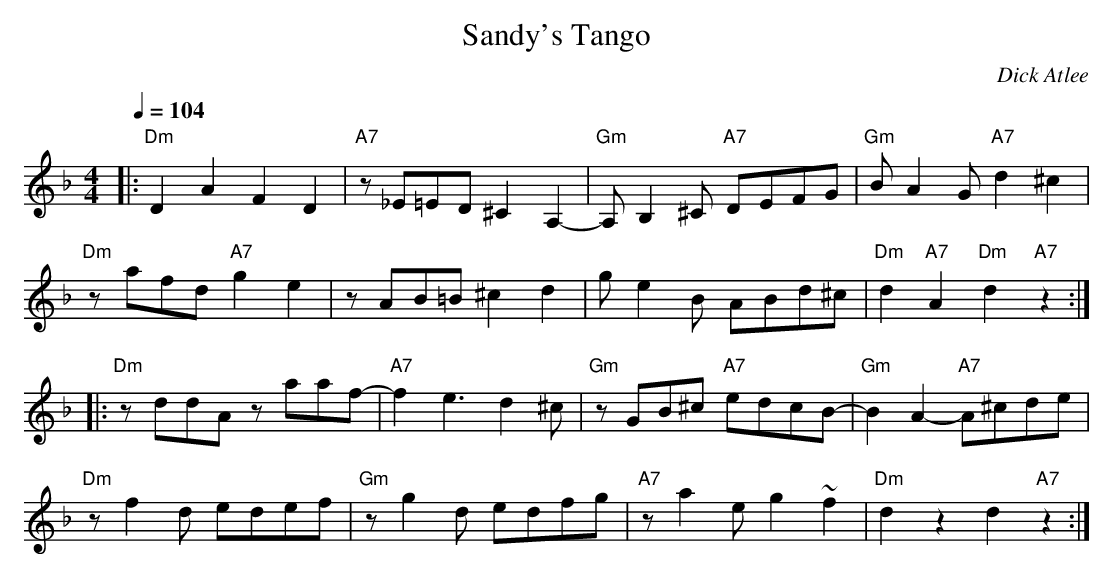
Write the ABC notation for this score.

X:1
T:Sandy's Tango
M:4/4
L:1/8
Q:1/4=104
C:Dick Atlee
K:Dm
|: "Dm" D2 A2 F2 D2 | "A7" z _E=ED ^C2 A,2- |
"Gm" A, B,2 ^C "A7" DEFG | "Gm" B A2 G "A7" d2 ^c2 | !
"Dm" z afd "A7" g2 e2 | z AB=B ^c2 d2 |
g e2 B ABd^c | "Dm" d2 "A7" A2- "Dm" d2 "A7" z2 :| !
|: "Dm" z ddA z aaf- | "A7" f2 e3 d2 ^c1 |
"Gm" z GB^c "A7" edcB- | "Gm" -B2 A2- "A7" A^cde | !
"Dm" z f2 d edef | "Gm" z g2 d edfg |
"A7" z a2 e g2 ~f2 | "Dm" d2 z2 d2 "A7" z2 :|
